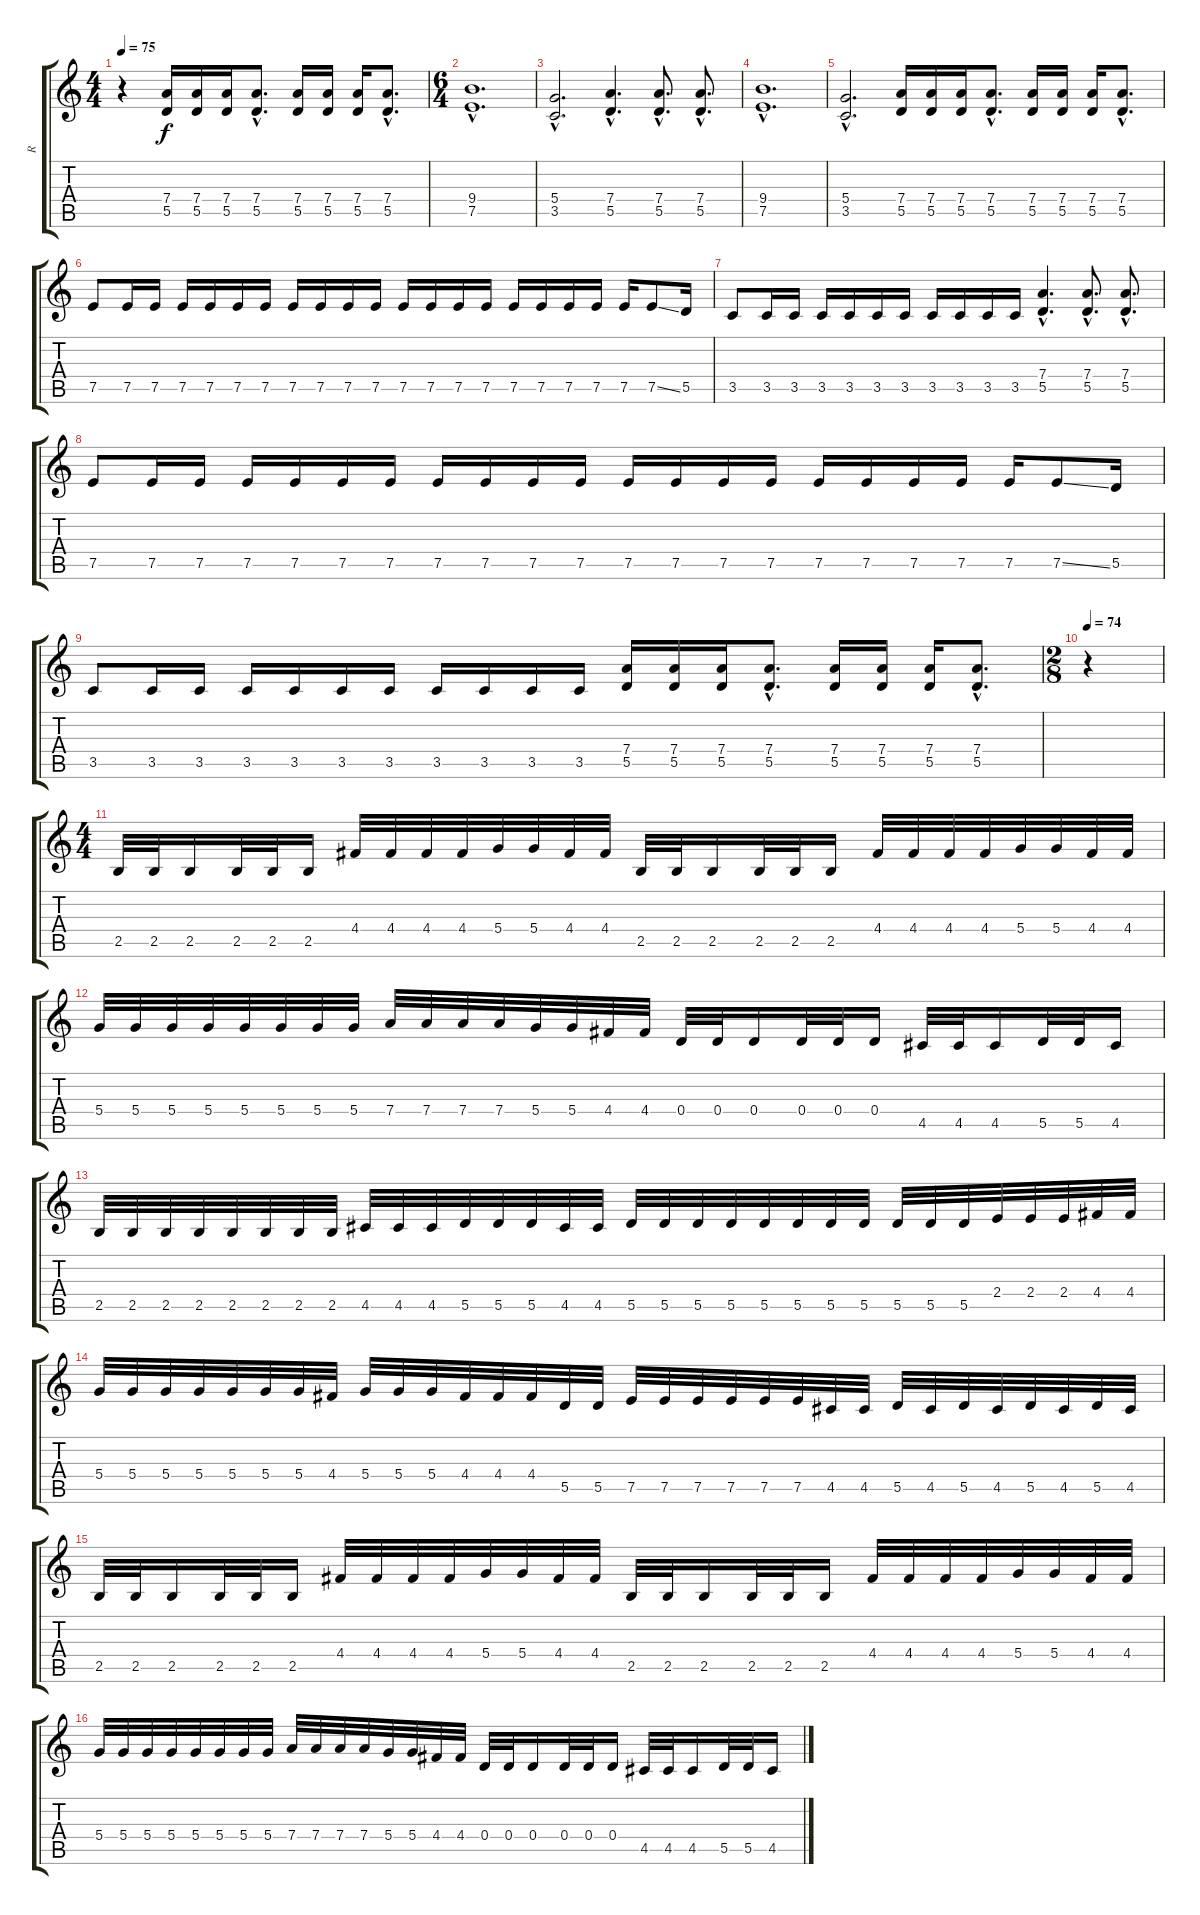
\track ("R" "R") {instrument distortionguitar}
\staff {score tabs}
\tuning (E4 B3 G3 D3 A2 E2) {hide}
\ts (4 4)
\tempo 75
\tempo 140
\tempo 75
\clef g2
\ks c
r.4{dy f instrument distortionguitar} (7.4 5.5).16 (7.4 5.5).16 (7.4 5.5).16 (7.4{hac} 5.5{hac}).8{d} (7.4 5.5).16 (7.4 5.5).16 (7.4 5.5).16 (7.4{hac} 5.5{hac}).8{d} |
\ts (6 4)
(9.4{hac} 7.5{hac}).1{d} |
(5.4{hac} 3.5{hac}).2{d} (7.4{hac} 5.5{hac}).4{d} (7.4{hac} 5.5{hac}).8{d} (7.4{hac} 5.5{hac}).8{d} |
(9.4{hac} 7.5{hac}).1{d} |
(5.4{hac} 3.5{hac}).2{d} (7.4 5.5).16 (7.4 5.5).16 (7.4 5.5).16 (7.4{hac} 5.5{hac}).8{d} (7.4 5.5).16 (7.4 5.5).16 (7.4 5.5).16 (7.4{hac} 5.5{hac}).8{d} |
7.5.8 7.5.16 7.5.16 7.5.16 7.5.16 7.5.16 7.5.16 7.5.16 7.5.16 7.5.16 7.5.16 7.5.16 7.5.16 7.5.16 7.5.16 7.5.16 7.5.16 7.5.16 7.5.16 7.5.16 7.5{ss}.8 5.5.16 |
3.5.8 3.5.16 3.5.16 3.5.16 3.5.16 3.5.16 3.5.16 3.5.16 3.5.16 3.5.16 3.5.16 (7.4{hac} 5.5{hac}).4{d} (7.4{hac} 5.5{hac}).8{d} (7.4{hac} 5.5{hac}).8{d} |
7.5.8 7.5.16 7.5.16 7.5.16 7.5.16 7.5.16 7.5.16 7.5.16 7.5.16 7.5.16 7.5.16 7.5.16 7.5.16 7.5.16 7.5.16 7.5.16 7.5.16 7.5.16 7.5.16 7.5.16 7.5{ss}.8 5.5.16 |
3.5.8 3.5.16 3.5.16 3.5.16 3.5.16 3.5.16 3.5.16 3.5.16 3.5.16 3.5.16 3.5.16 (7.4 5.5).16 (7.4 5.5).16 (7.4 5.5).16 (7.4{hac} 5.5{hac}).8{d} (7.4 5.5).16 (7.4 5.5).16 (7.4 5.5).16 (7.4{hac} 5.5{hac}).8{d} |
\ts (2 8)
\tempo 74
r.4 |
\ts (4 4)
2.5.32 2.5.32 2.5.16 2.5.32 2.5.32 2.5.16 4.4.32 4.4.32 4.4.32 4.4.32 5.4.32 5.4.32 4.4.32 4.4.32 2.5.32 2.5.32 2.5.16 2.5.32 2.5.32 2.5.16 4.4.32 4.4.32 4.4.32 4.4.32 5.4.32 5.4.32 4.4.32 4.4.32 |
5.4.32 5.4.32 5.4.32 5.4.32 5.4.32 5.4.32 5.4.32 5.4.32 7.4.32 7.4.32 7.4.32 7.4.32 5.4.32 5.4.32 4.4.32 4.4.32 0.4.32 0.4.32 0.4.16 0.4.32 0.4.32 0.4.16 4.5.32 4.5.32 4.5.16 5.5.32 5.5.32 4.5.16 |
2.5.32 2.5.32 2.5.32 2.5.32 2.5.32 2.5.32 2.5.32 2.5.32 4.5.32 4.5.32 4.5.32 5.5.32 5.5.32 5.5.32 4.5.32 4.5.32 5.5.32 5.5.32 5.5.32 5.5.32 5.5.32 5.5.32 5.5.32 5.5.32 5.5.32 5.5.32 5.5.32 2.4.32 2.4.32 2.4.32 4.4.32 4.4.32 |
5.4.32 5.4.32 5.4.32 5.4.32 5.4.32 5.4.32 5.4.32 4.4.32 5.4.32 5.4.32 5.4.32 4.4.32 4.4.32 4.4.32 5.5.32 5.5.32 7.5.32 7.5.32 7.5.32 7.5.32 7.5.32 7.5.32 4.5.32 4.5.32 5.5.32 4.5.32 5.5.32 4.5.32 5.5.32 4.5.32 5.5.32 4.5.32 |
2.5.32 2.5.32 2.5.16 2.5.32 2.5.32 2.5.16 4.4.32 4.4.32 4.4.32 4.4.32 5.4.32 5.4.32 4.4.32 4.4.32 2.5.32 2.5.32 2.5.16 2.5.32 2.5.32 2.5.16 4.4.32 4.4.32 4.4.32 4.4.32 5.4.32 5.4.32 4.4.32 4.4.32 |
5.4.32 5.4.32 5.4.32 5.4.32 5.4.32 5.4.32 5.4.32 5.4.32 7.4.32 7.4.32 7.4.32 7.4.32 5.4.32 5.4.32 4.4.32 4.4.32 0.4.32 0.4.32 0.4.16 0.4.32 0.4.32 0.4.16 4.5.32 4.5.32 4.5.16 5.5.32 5.5.32 4.5.16
